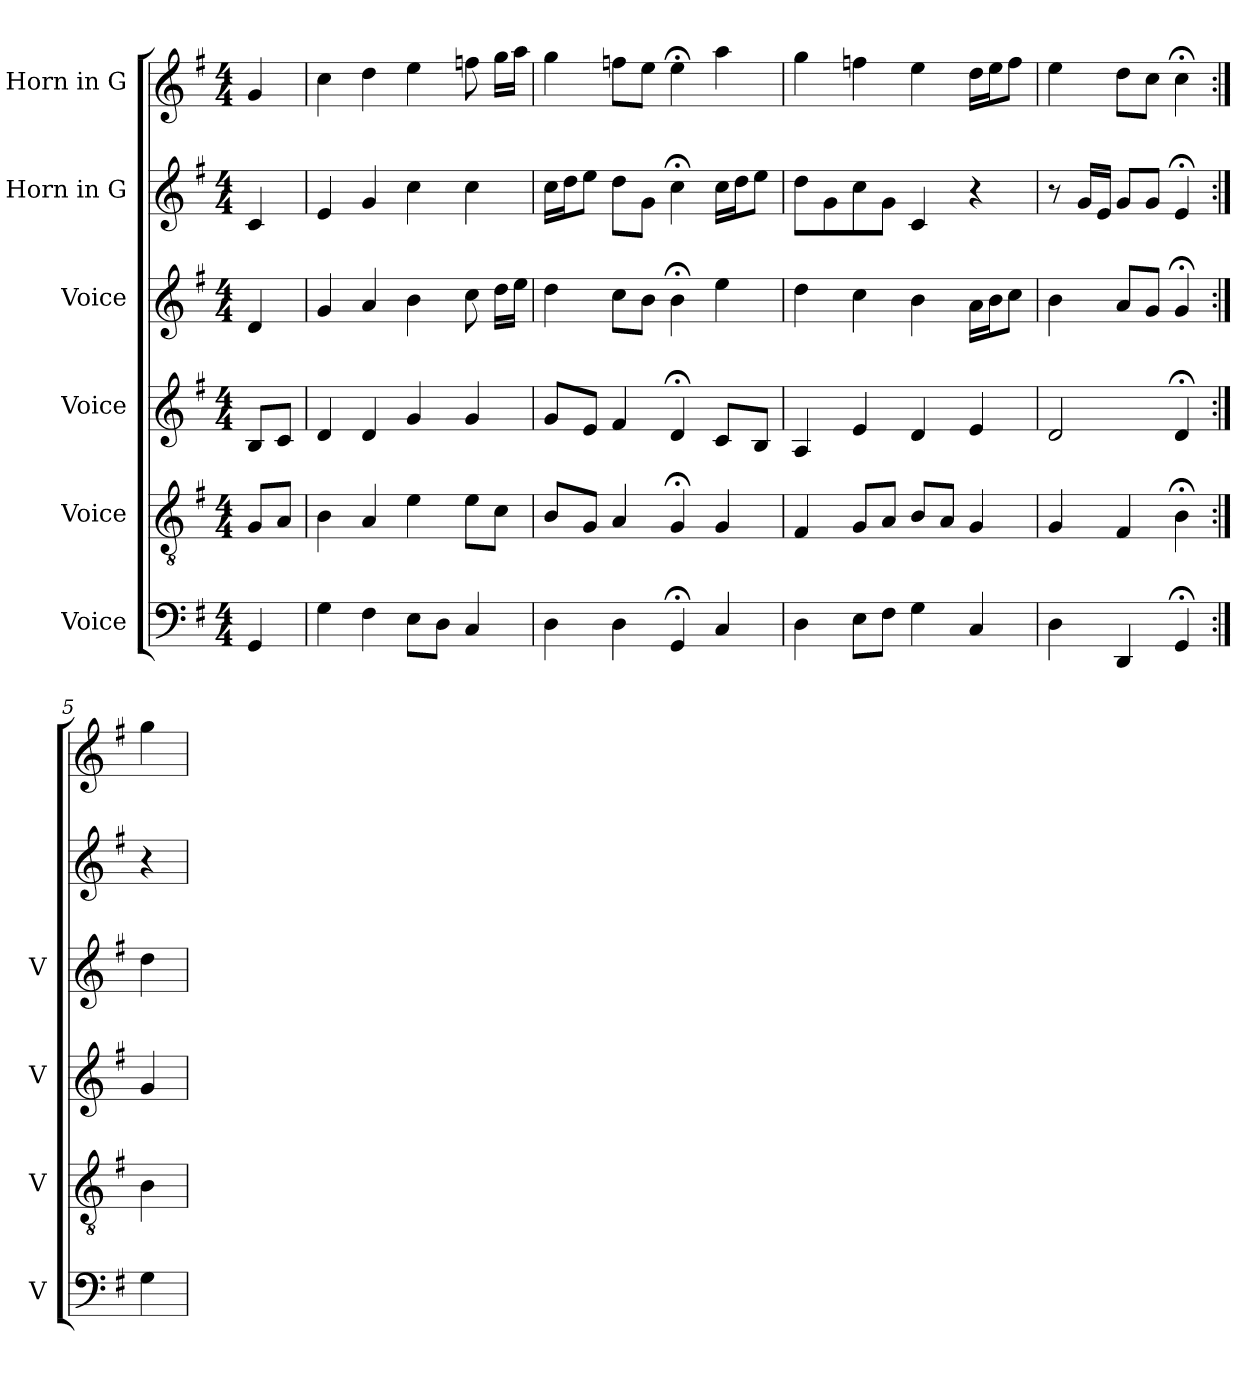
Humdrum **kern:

**kern	**kern	**kern	**kern	**kern	**kern
*part6	*part5	*part4	*part3	*part2	*part1
*staff6	*staff5	*staff4	*staff3	*staff2	*staff1
*I"Voice	*I"Voice	*I"Voice	*I"Voice	*I"Horn in G	*I"Horn in G
*I'V	*I'V	*I'V	*I'V	*	*
*clefF4	*clefGv2	*clefG2	*clefG2	*clefG2	*clefG2
*	*	*	*	*ITrd3c5	*ITrd3c5
*k[f#]	*k[f#]	*k[f#]	*k[f#]	*k[f#c#]	*k[f#c#]
*M4/4	*M4/4	*M4/4	*M4/4	*M4/4	*M4/4
=	=	=	=	=	=
4GG	8GL	8BL	4d	4G	4d
.	8AJ	8cJ	.	.	.
=2	=2	=2	=2	=2	=2
4G	4B	4d	4g	4B	4g
4F#	4A	4d	4a	4d	4a
8EL	4e	4g	4b	4g	4b
8DJ	.	.	.	.	.
4C	8eL	4g	8cc	4g	8ccn
.	8cJ	.	16ddLL	.	16ddLL
.	.	.	16eeJJ	.	16eeJJ
=3	=3	=3	=3	=3	=3
4D	8BL	8gL	4dd	16gLL	4dd
.	.	.	.	16aJ	.
.	8GJ	8eJ	.	8bJ	.
4D	4A	4f#	8ccL	8aL	8ccnL
.	.	.	8bJ	8dJ	8bJ
4GG;<	4G;<	4d;<	4b;<	4g;<	4b;<
4C	4G	8cL	4ee	16gLL	4ee
.	.	.	.	16aJ	.
.	.	8BJ	.	8bJ	.
=4	=4	=4	=4	=4	=4
4D	4F#	4A	4dd	8aL	4dd
.	.	.	.	8d	.
8EL	8GL	4e	4cc	8g	4ccn
8F#J	8AJ	.	.	8dJ	.
4G	8BL	4d	4b	4G	4b
.	8AJ	.	.	.	.
4C	4G	4e	16aLL	4r	16aLL
.	.	.	16bJ	.	16bJ
.	.	.	8ccJ	.	8ccJ
=	=	=	=	=	=
4D	4G	2d	4b	8r	4b
.	.	.	.	16dLL	.
.	.	.	.	16BJJ	.
4DD	4F#	.	8aL	8dL	8aL
.	.	.	8gJ	8dJ	8gJ
4GG;<	4B;<	4d;<	4g;<	4B;<	4g;<
=5:|!	=5:|!	=5:|!	=5:|!	=5:|!	=5:|!
4G	4B	4g	4dd	4r	4dd
=	=	=	=	=	=
*-	*-	*-	*-	*-	*-
